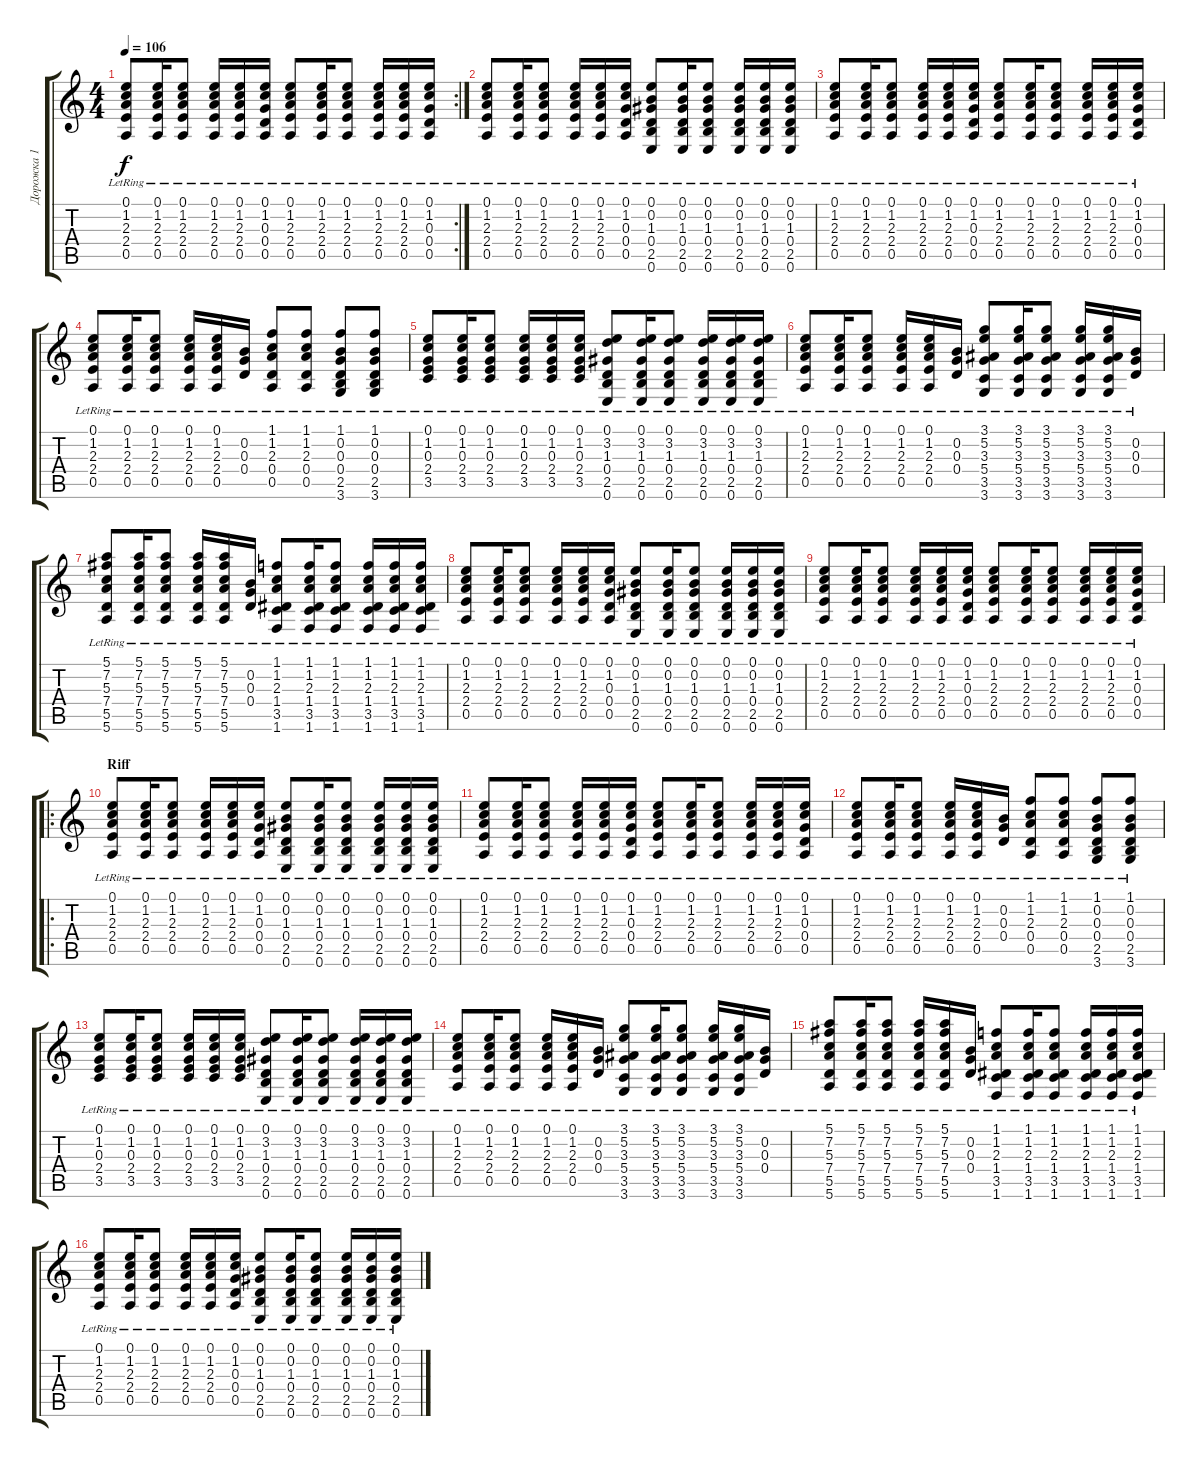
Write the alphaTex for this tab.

\track ("Дорожка 1" "Дорожка 1") {instrument acousticguitarsteel}
\staff {score tabs}
\tuning (E4 B3 G3 D3 A2 E2) {hide}
\rc 2
\ts (4 4)
\tempo 106
\clef g2
\ks c
(0.1{lr} 1.2{lr} 2.3{lr} 2.4{lr} 0.5{lr}).8{dy f instrument acousticguitarsteel} (0.1{lr} 1.2{lr} 2.3{lr} 2.4{lr} 0.5{lr}).16 (0.1{lr} 1.2{lr} 2.3{lr} 2.4{lr} 0.5{lr}).8 (0.1{lr} 1.2{lr} 2.3{lr} 2.4{lr} 0.5{lr}).16 (0.1{lr} 1.2{lr} 2.3{lr} 2.4{lr} 0.5{lr}).16 (0.1{lr} 1.2{lr} 0.3{lr} 0.4{lr} 0.5{lr}).16 (0.1{lr} 1.2{lr} 2.3{lr} 2.4{lr} 0.5{lr}).8 (0.1{lr} 1.2{lr} 2.3{lr} 2.4{lr} 0.5{lr}).16 (0.1{lr} 1.2{lr} 2.3{lr} 2.4{lr} 0.5{lr}).8 (0.1{lr} 1.2{lr} 2.3{lr} 2.4{lr} 0.5{lr}).16 (0.1{lr} 1.2{lr} 2.3{lr} 2.4{lr} 0.5{lr}).16 (0.1{lr} 1.2{lr} 0.3{lr} 0.4{lr} 0.5{lr}).16 |
(0.1{lr} 1.2{lr} 2.3{lr} 2.4{lr} 0.5{lr}).8 (0.1{lr} 1.2{lr} 2.3{lr} 2.4{lr} 0.5{lr}).16 (0.1{lr} 1.2{lr} 2.3{lr} 2.4{lr} 0.5{lr}).8 (0.1{lr} 1.2{lr} 2.3{lr} 2.4{lr} 0.5{lr}).16 (0.1{lr} 1.2{lr} 2.3{lr} 2.4{lr} 0.5{lr}).16 (0.1{lr} 1.2{lr} 0.3{lr} 0.4{lr} 0.5{lr}).16 (0.1{lr} 0.2{lr} 1.3{lr} 0.4{lr} 2.5{lr} 0.6{lr}).8 (0.1{lr} 0.2{lr} 1.3{lr} 0.4{lr} 2.5{lr} 0.6{lr}).16 (0.1{lr} 0.2{lr} 1.3{lr} 0.4{lr} 2.5{lr} 0.6{lr}).8 (0.1{lr} 0.2{lr} 1.3{lr} 0.4{lr} 2.5{lr} 0.6{lr}).16 (0.1{lr} 0.2{lr} 1.3{lr} 0.4{lr} 2.5{lr} 0.6{lr}).16 (0.1{lr} 0.2{lr} 1.3{lr} 0.4{lr} 2.5{lr} 0.6{lr}).16 |
(0.1{lr} 1.2{lr} 2.3{lr} 2.4{lr} 0.5{lr}).8 (0.1{lr} 1.2{lr} 2.3{lr} 2.4{lr} 0.5{lr}).16 (0.1{lr} 1.2{lr} 2.3{lr} 2.4{lr} 0.5{lr}).8 (0.1{lr} 1.2{lr} 2.3{lr} 2.4{lr} 0.5{lr}).16 (0.1{lr} 1.2{lr} 2.3{lr} 2.4{lr} 0.5{lr}).16 (0.1{lr} 1.2{lr} 0.3{lr} 0.4{lr} 0.5{lr}).16 (0.1{lr} 1.2{lr} 2.3{lr} 2.4{lr} 0.5{lr}).8 (0.1{lr} 1.2{lr} 2.3{lr} 2.4{lr} 0.5{lr}).16 (0.1{lr} 1.2{lr} 2.3{lr} 2.4{lr} 0.5{lr}).8 (0.1{lr} 1.2{lr} 2.3{lr} 2.4{lr} 0.5{lr}).16 (0.1{lr} 1.2{lr} 2.3{lr} 2.4{lr} 0.5{lr}).16 (0.1{lr} 1.2{lr} 0.3{lr} 0.4{lr} 0.5{lr}).16 |
(0.1{lr} 1.2{lr} 2.3{lr} 2.4{lr} 0.5{lr}).8 (0.1{lr} 1.2{lr} 2.3{lr} 2.4{lr} 0.5{lr}).16 (0.1{lr} 1.2{lr} 2.3{lr} 2.4{lr} 0.5{lr}).8 (0.1{lr} 1.2{lr} 2.3{lr} 2.4{lr} 0.5{lr}).16 (0.1{lr} 1.2{lr} 2.3{lr} 2.4{lr} 0.5{lr}).16 (0.2{lr} 0.3{lr} 0.4{lr}).16 (1.1{lr} 1.2{lr} 2.3{lr} 0.4{lr} 0.5{lr}).8 (1.1{lr} 1.2{lr} 2.3{lr} 0.4{lr} 0.5{lr}).8 (1.1{lr} 0.2{lr} 0.3{lr} 0.4{lr} 2.5{lr} 3.6{lr}).8 (1.1{lr} 0.2{lr} 0.3{lr} 0.4{lr} 2.5{lr} 3.6{lr}).8 |
(0.1{lr} 1.2{lr} 0.3{lr} 2.4{lr} 3.5{lr}).8 (0.1{lr} 1.2{lr} 0.3{lr} 2.4{lr} 3.5{lr}).16 (0.1{lr} 1.2{lr} 0.3{lr} 2.4{lr} 3.5{lr}).8 (0.1{lr} 1.2{lr} 0.3{lr} 2.4{lr} 3.5{lr}).16 (0.1{lr} 1.2{lr} 0.3{lr} 2.4{lr} 3.5{lr}).16 (0.1{lr} 1.2{lr} 0.3{lr} 2.4{lr} 3.5{lr}).16 (0.1{lr} 3.2{lr} 1.3{lr} 0.4{lr} 2.5{lr} 0.6{lr}).8 (0.1{lr} 3.2{lr} 1.3{lr} 0.4{lr} 2.5{lr} 0.6{lr}).16 (0.1{lr} 3.2{lr} 1.3{lr} 0.4{lr} 2.5{lr} 0.6{lr}).8 (0.1{lr} 3.2{lr} 1.3{lr} 0.4{lr} 2.5{lr} 0.6{lr}).16 (0.1{lr} 3.2{lr} 1.3{lr} 0.4{lr} 2.5{lr} 0.6{lr}).16 (0.1{lr} 3.2{lr} 1.3{lr} 0.4{lr} 2.5{lr} 0.6{lr}).16 |
(0.1{lr} 1.2{lr} 2.3{lr} 2.4{lr} 0.5{lr}).8 (0.1{lr} 1.2{lr} 2.3{lr} 2.4{lr} 0.5{lr}).16 (0.1{lr} 1.2{lr} 2.3{lr} 2.4{lr} 0.5{lr}).8 (0.1{lr} 1.2{lr} 2.3{lr} 2.4{lr} 0.5{lr}).16 (0.1{lr} 1.2{lr} 2.3{lr} 2.4{lr} 0.5{lr}).16 (0.2{lr} 0.3{lr} 0.4{lr}).16 (3.1{lr} 5.2{lr} 3.3{lr} 5.4{lr} 3.5{lr} 3.6{lr}).8 (3.1{lr} 5.2{lr} 3.3{lr} 5.4{lr} 3.5{lr} 3.6{lr}).16 (3.1{lr} 5.2{lr} 3.3{lr} 5.4{lr} 3.5{lr} 3.6{lr}).8 (3.1{lr} 5.2{lr} 3.3{lr} 5.4{lr} 3.5{lr} 3.6{lr}).16 (3.1{lr} 5.2{lr} 3.3{lr} 5.4{lr} 3.5{lr} 3.6{lr}).16 (0.2{lr} 0.3{lr} 0.4{lr}).16 |
(5.1{lr} 7.2{lr} 5.3{lr} 7.4{lr} 5.5{lr} 5.6{lr}).8 (5.1{lr} 7.2{lr} 5.3{lr} 7.4{lr} 5.5{lr} 5.6{lr}).16 (5.1{lr} 7.2{lr} 5.3{lr} 7.4{lr} 5.5{lr} 5.6{lr}).8 (5.1{lr} 7.2{lr} 5.3{lr} 7.4{lr} 5.5{lr} 5.6{lr}).16 (5.1{lr} 7.2{lr} 5.3{lr} 7.4{lr} 5.5{lr} 5.6{lr}).16 (0.2{lr} 0.3{lr} 0.4{lr}).16 (1.1{lr} 1.2{lr} 2.3{lr} 1.4{lr} 3.5{lr} 1.6{lr}).8 (1.1{lr} 1.2{lr} 2.3{lr} 1.4{lr} 3.5{lr} 1.6{lr}).16 (1.1{lr} 1.2{lr} 2.3{lr} 1.4{lr} 3.5{lr} 1.6{lr}).8 (1.1{lr} 1.2{lr} 2.3{lr} 1.4{lr} 3.5{lr} 1.6{lr}).16 (1.1{lr} 1.2{lr} 2.3{lr} 1.4{lr} 3.5{lr} 1.6{lr}).16 (1.1{lr} 1.2{lr} 2.3{lr} 1.4{lr} 3.5{lr} 1.6{lr}).16 |
(0.1{lr} 1.2{lr} 2.3{lr} 2.4{lr} 0.5{lr}).8 (0.1{lr} 1.2{lr} 2.3{lr} 2.4{lr} 0.5{lr}).16 (0.1{lr} 1.2{lr} 2.3{lr} 2.4{lr} 0.5{lr}).8 (0.1{lr} 1.2{lr} 2.3{lr} 2.4{lr} 0.5{lr}).16 (0.1{lr} 1.2{lr} 2.3{lr} 2.4{lr} 0.5{lr}).16 (0.1{lr} 1.2{lr} 0.3{lr} 0.4{lr} 0.5{lr}).16 (0.1{lr} 0.2{lr} 1.3{lr} 0.4{lr} 2.5{lr} 0.6{lr}).8 (0.1{lr} 0.2{lr} 1.3{lr} 0.4{lr} 2.5{lr} 0.6{lr}).16 (0.1{lr} 0.2{lr} 1.3{lr} 0.4{lr} 2.5{lr} 0.6{lr}).8 (0.1{lr} 0.2{lr} 1.3{lr} 0.4{lr} 2.5{lr} 0.6{lr}).16 (0.1{lr} 0.2{lr} 1.3{lr} 0.4{lr} 2.5{lr} 0.6{lr}).16 (0.1{lr} 0.2{lr} 1.3{lr} 0.4{lr} 2.5{lr} 0.6{lr}).16 |
(0.1{lr} 1.2{lr} 2.3{lr} 2.4{lr} 0.5{lr}).8 (0.1{lr} 1.2{lr} 2.3{lr} 2.4{lr} 0.5{lr}).16 (0.1{lr} 1.2{lr} 2.3{lr} 2.4{lr} 0.5{lr}).8 (0.1{lr} 1.2{lr} 2.3{lr} 2.4{lr} 0.5{lr}).16 (0.1{lr} 1.2{lr} 2.3{lr} 2.4{lr} 0.5{lr}).16 (0.1{lr} 1.2{lr} 0.3{lr} 0.4{lr} 0.5{lr}).16 (0.1{lr} 1.2{lr} 2.3{lr} 2.4{lr} 0.5{lr}).8 (0.1{lr} 1.2{lr} 2.3{lr} 2.4{lr} 0.5{lr}).16 (0.1{lr} 1.2{lr} 2.3{lr} 2.4{lr} 0.5{lr}).8 (0.1{lr} 1.2{lr} 2.3{lr} 2.4{lr} 0.5{lr}).16 (0.1{lr} 1.2{lr} 2.3{lr} 2.4{lr} 0.5{lr}).16 (0.1{lr} 1.2{lr} 0.3{lr} 0.4{lr} 0.5{lr}).16 |
\ro
\section ("" "Riff")
(0.1{lr} 1.2{lr} 2.3{lr} 2.4{lr} 0.5{lr}).8 (0.1{lr} 1.2{lr} 2.3{lr} 2.4{lr} 0.5{lr}).16 (0.1{lr} 1.2{lr} 2.3{lr} 2.4{lr} 0.5{lr}).8 (0.1{lr} 1.2{lr} 2.3{lr} 2.4{lr} 0.5{lr}).16 (0.1{lr} 1.2{lr} 2.3{lr} 2.4{lr} 0.5{lr}).16 (0.1{lr} 1.2{lr} 0.3{lr} 0.4{lr} 0.5{lr}).16 (0.1{lr} 0.2{lr} 1.3{lr} 0.4{lr} 2.5{lr} 0.6{lr}).8 (0.1{lr} 0.2{lr} 1.3{lr} 0.4{lr} 2.5{lr} 0.6{lr}).16 (0.1{lr} 0.2{lr} 1.3{lr} 0.4{lr} 2.5{lr} 0.6{lr}).8 (0.1{lr} 0.2{lr} 1.3{lr} 0.4{lr} 2.5{lr} 0.6{lr}).16 (0.1{lr} 0.2{lr} 1.3{lr} 0.4{lr} 2.5{lr} 0.6{lr}).16 (0.1{lr} 0.2{lr} 1.3{lr} 0.4{lr} 2.5{lr} 0.6{lr}).16 |
(0.1{lr} 1.2{lr} 2.3{lr} 2.4{lr} 0.5{lr}).8 (0.1{lr} 1.2{lr} 2.3{lr} 2.4{lr} 0.5{lr}).16 (0.1{lr} 1.2{lr} 2.3{lr} 2.4{lr} 0.5{lr}).8 (0.1{lr} 1.2{lr} 2.3{lr} 2.4{lr} 0.5{lr}).16 (0.1{lr} 1.2{lr} 2.3{lr} 2.4{lr} 0.5{lr}).16 (0.1{lr} 1.2{lr} 0.3{lr} 0.4{lr} 0.5{lr}).16 (0.1{lr} 1.2{lr} 2.3{lr} 2.4{lr} 0.5{lr}).8 (0.1{lr} 1.2{lr} 2.3{lr} 2.4{lr} 0.5{lr}).16 (0.1{lr} 1.2{lr} 2.3{lr} 2.4{lr} 0.5{lr}).8 (0.1{lr} 1.2{lr} 2.3{lr} 2.4{lr} 0.5{lr}).16 (0.1{lr} 1.2{lr} 2.3{lr} 2.4{lr} 0.5{lr}).16 (0.1{lr} 1.2{lr} 0.3{lr} 0.4{lr} 0.5{lr}).16 |
(0.1{lr} 1.2{lr} 2.3{lr} 2.4{lr} 0.5{lr}).8 (0.1{lr} 1.2{lr} 2.3{lr} 2.4{lr} 0.5{lr}).16 (0.1{lr} 1.2{lr} 2.3{lr} 2.4{lr} 0.5{lr}).8 (0.1{lr} 1.2{lr} 2.3{lr} 2.4{lr} 0.5{lr}).16 (0.1{lr} 1.2{lr} 2.3{lr} 2.4{lr} 0.5{lr}).16 (0.2{lr} 0.3{lr} 0.4{lr}).16 (1.1{lr} 1.2{lr} 2.3{lr} 0.4{lr} 0.5{lr}).8 (1.1{lr} 1.2{lr} 2.3{lr} 0.4{lr} 0.5{lr}).8 (1.1{lr} 0.2{lr} 0.3{lr} 0.4{lr} 2.5{lr} 3.6{lr}).8 (1.1{lr} 0.2{lr} 0.3{lr} 0.4{lr} 2.5{lr} 3.6{lr}).8 |
(0.1{lr} 1.2{lr} 0.3{lr} 2.4{lr} 3.5{lr}).8 (0.1{lr} 1.2{lr} 0.3{lr} 2.4{lr} 3.5{lr}).16 (0.1{lr} 1.2{lr} 0.3{lr} 2.4{lr} 3.5{lr}).8 (0.1{lr} 1.2{lr} 0.3{lr} 2.4{lr} 3.5{lr}).16 (0.1{lr} 1.2{lr} 0.3{lr} 2.4{lr} 3.5{lr}).16 (0.1{lr} 1.2{lr} 0.3{lr} 2.4{lr} 3.5{lr}).16 (0.1{lr} 3.2{lr} 1.3{lr} 0.4{lr} 2.5{lr} 0.6{lr}).8 (0.1{lr} 3.2{lr} 1.3{lr} 0.4{lr} 2.5{lr} 0.6{lr}).16 (0.1{lr} 3.2{lr} 1.3{lr} 0.4{lr} 2.5{lr} 0.6{lr}).8 (0.1{lr} 3.2{lr} 1.3{lr} 0.4{lr} 2.5{lr} 0.6{lr}).16 (0.1{lr} 3.2{lr} 1.3{lr} 0.4{lr} 2.5{lr} 0.6{lr}).16 (0.1{lr} 3.2{lr} 1.3{lr} 0.4{lr} 2.5{lr} 0.6{lr}).16 |
(0.1{lr} 1.2{lr} 2.3{lr} 2.4{lr} 0.5{lr}).8 (0.1{lr} 1.2{lr} 2.3{lr} 2.4{lr} 0.5{lr}).16 (0.1{lr} 1.2{lr} 2.3{lr} 2.4{lr} 0.5{lr}).8 (0.1{lr} 1.2{lr} 2.3{lr} 2.4{lr} 0.5{lr}).16 (0.1{lr} 1.2{lr} 2.3{lr} 2.4{lr} 0.5{lr}).16 (0.2{lr} 0.3{lr} 0.4{lr}).16 (3.1{lr} 5.2{lr} 3.3{lr} 5.4{lr} 3.5{lr} 3.6{lr}).8 (3.1{lr} 5.2{lr} 3.3{lr} 5.4{lr} 3.5{lr} 3.6{lr}).16 (3.1{lr} 5.2{lr} 3.3{lr} 5.4{lr} 3.5{lr} 3.6{lr}).8 (3.1{lr} 5.2{lr} 3.3{lr} 5.4{lr} 3.5{lr} 3.6{lr}).16 (3.1{lr} 5.2{lr} 3.3{lr} 5.4{lr} 3.5{lr} 3.6{lr}).16 (0.2{lr} 0.3{lr} 0.4{lr}).16 |
(5.1{lr} 7.2{lr} 5.3{lr} 7.4{lr} 5.5{lr} 5.6{lr}).8 (5.1{lr} 7.2{lr} 5.3{lr} 7.4{lr} 5.5{lr} 5.6{lr}).16 (5.1{lr} 7.2{lr} 5.3{lr} 7.4{lr} 5.5{lr} 5.6{lr}).8 (5.1{lr} 7.2{lr} 5.3{lr} 7.4{lr} 5.5{lr} 5.6{lr}).16 (5.1{lr} 7.2{lr} 5.3{lr} 7.4{lr} 5.5{lr} 5.6{lr}).16 (0.2{lr} 0.3{lr} 0.4{lr}).16 (1.1{lr} 1.2{lr} 2.3{lr} 1.4{lr} 3.5{lr} 1.6{lr}).8 (1.1{lr} 1.2{lr} 2.3{lr} 1.4{lr} 3.5{lr} 1.6{lr}).16 (1.1{lr} 1.2{lr} 2.3{lr} 1.4{lr} 3.5{lr} 1.6{lr}).8 (1.1{lr} 1.2{lr} 2.3{lr} 1.4{lr} 3.5{lr} 1.6{lr}).16 (1.1{lr} 1.2{lr} 2.3{lr} 1.4{lr} 3.5{lr} 1.6{lr}).16 (1.1{lr} 1.2{lr} 2.3{lr} 1.4{lr} 3.5{lr} 1.6{lr}).16 |
(0.1{lr} 1.2{lr} 2.3{lr} 2.4{lr} 0.5{lr}).8 (0.1{lr} 1.2{lr} 2.3{lr} 2.4{lr} 0.5{lr}).16 (0.1{lr} 1.2{lr} 2.3{lr} 2.4{lr} 0.5{lr}).8 (0.1{lr} 1.2{lr} 2.3{lr} 2.4{lr} 0.5{lr}).16 (0.1{lr} 1.2{lr} 2.3{lr} 2.4{lr} 0.5{lr}).16 (0.1{lr} 1.2{lr} 0.3{lr} 0.4{lr} 0.5{lr}).16 (0.1{lr} 0.2{lr} 1.3{lr} 0.4{lr} 2.5{lr} 0.6{lr}).8 (0.1{lr} 0.2{lr} 1.3{lr} 0.4{lr} 2.5{lr} 0.6{lr}).16 (0.1{lr} 0.2{lr} 1.3{lr} 0.4{lr} 2.5{lr} 0.6{lr}).8 (0.1{lr} 0.2{lr} 1.3{lr} 0.4{lr} 2.5{lr} 0.6{lr}).16 (0.1{lr} 0.2{lr} 1.3{lr} 0.4{lr} 2.5{lr} 0.6{lr}).16 (0.1{lr} 0.2{lr} 1.3{lr} 0.4{lr} 2.5{lr} 0.6{lr}).16
